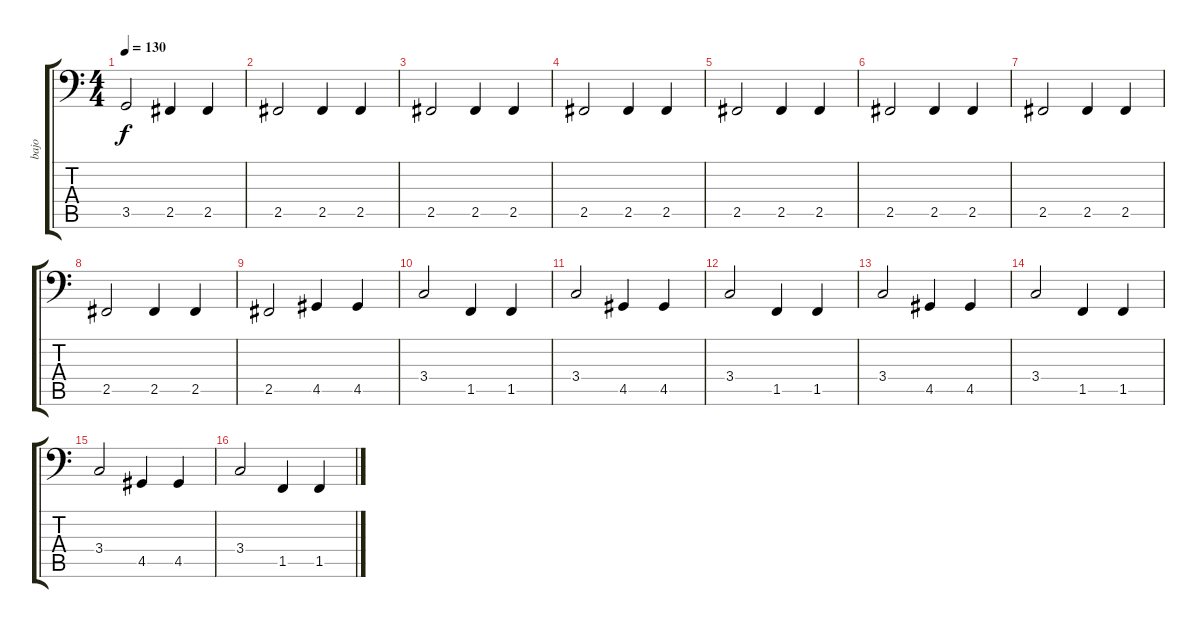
\track ("bajo" "bajo") {instrument electricbassfinger}
\staff {score tabs}
\tuning (C3 G2 D2 A1 E1 B0) {hide}
\ts (4 4)
\tempo 130
\clef f4
\ks c
3.5.2{dy f} 2.5.4 2.5.4 |
2.5.2 2.5.4 2.5.4 |
2.5.2 2.5.4 2.5.4 |
2.5.2 2.5.4 2.5.4 |
2.5.2 2.5.4 2.5.4 |
2.5.2 2.5.4 2.5.4 |
2.5.2 2.5.4 2.5.4 |
2.5.2 2.5.4 2.5.4 |
2.5.2 4.5.4 4.5.4 |
3.4.2 1.5.4 1.5.4 |
3.4.2 4.5.4 4.5.4 |
3.4.2 1.5.4 1.5.4 |
3.4.2 4.5.4 4.5.4 |
3.4.2 1.5.4 1.5.4 |
3.4.2 4.5.4 4.5.4 |
3.4.2 1.5.4 1.5.4
